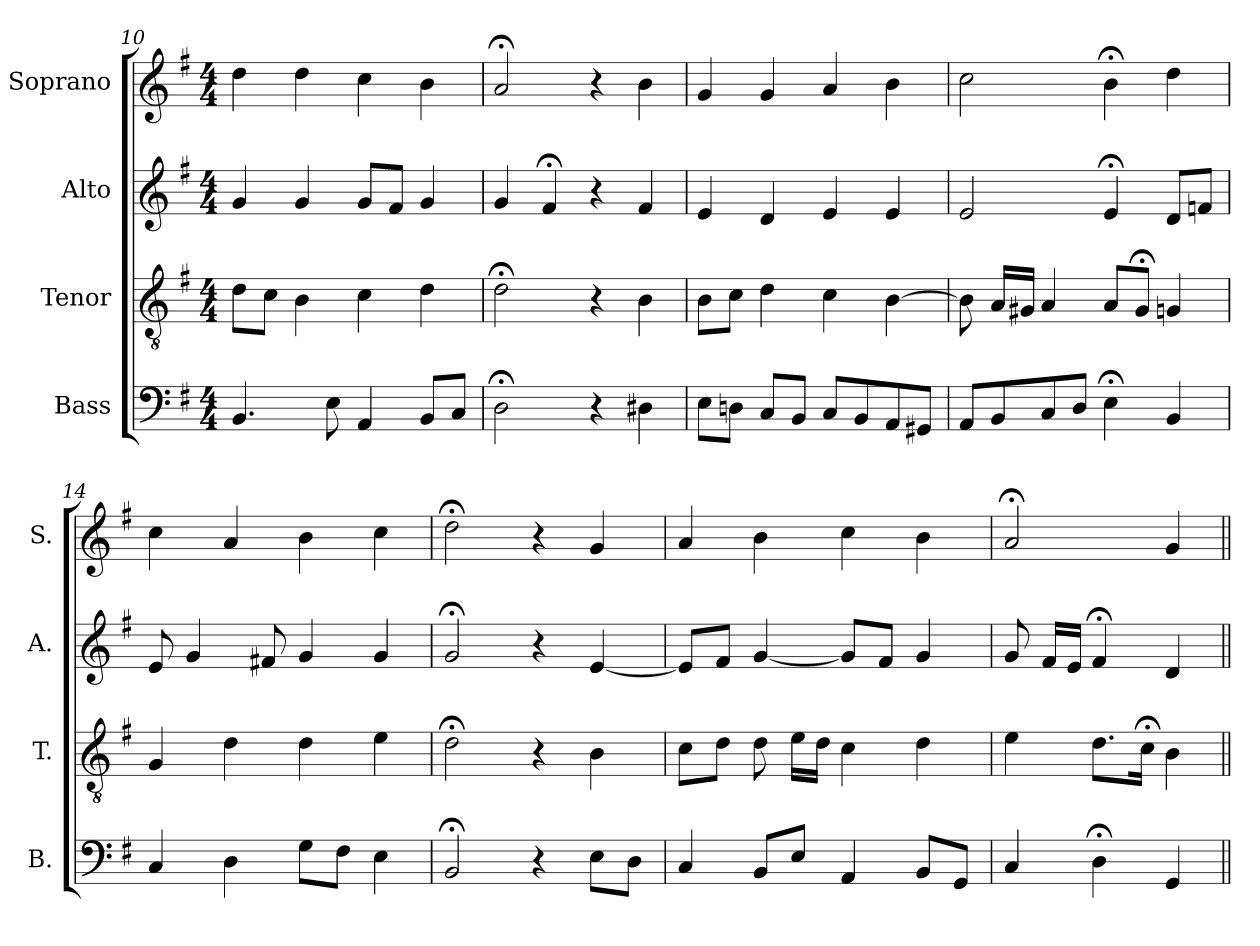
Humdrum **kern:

**kern	**kern	**kern	**kern
*part4	*part3	*part2	*part1
*staff4	*staff3	*staff2	*staff1
*I"Bass	*I"Tenor	*I"Alto	*I"Soprano
*I'B.	*I'T.	*I'A.	*I'S.
!!LO:PB:g=z
*clefF4	*clefGv2	*clefG2	*clefG2
*	*ITrd7c12	*	*
*k[f#]	*k[f#]	*k[f#]	*k[f#]
*G:	*G:	*G:	*G:
*M4/4	*M4/4	*M4/4	*M4/4
=10	=10	=10	=10
4.BB/	8D\L	4g/	4dd\
.	8C\J	.	.
.	4BB\	4g/	4dd\
8E\	.	.	.
4AA/	4C\	8g/L	4cc\
.	.	8f#/J	.
8BB/L	4D\	4g/	4b\
8C/J	.	.	.
=11	=11	=11	=11
2D;<\	2D;<\	4g/	2a;</
.	.	4f#;</	.
4r	4r	4r	4r
4D#X\	4BB\	4f#/	4b\
=12	=12	=12	=12
8E\L	8BB\L	4e/	4g/
8Dn\J	8C\J	.	.
8C/L	4D\	4d/	4g/
8BB/J	.	.	.
8C/L	4C\	4e/	4a/
8BB/	.	.	.
8AA/	[4BB\	4e/	4b\
8GG#X/J	.	.	.
=13	=13	=13	=13
8AA/L	8BB\]	2e/	2cc\
8BB/	16AA/LL	.	.
.	16GG#X/JJ	.	.
8C/	4AA/	.	.
8D/J	.	.	.
4E;<\	8AA/L	4e;</	4b;<\
.	8GG#;</J	.	.
4BB/	4GGn/	8d/L	4dd\
.	.	8fn/J	.
!!LO:LB:g=z
=14	=14	=14	=14
4C/	4GG/	8e/	4cc\
.	.	4g/	.
4D\	4D\	.	4a/
.	.	8f#X/	.
8G\L	4D\	4g/	4b\
8F#\J	.	.	.
4E\	4E\	4g/	4cc\
=15	=15	=15	=15
2BB;</	2D;<\	2g;</	2dd;<\
4r	4r	4r	4r
8E\L	4BB\	[4e/	4g/
8D\J	.	.	.
=16	=16	=16	=16
4C/	8C\L	8e/L]	4a/
.	8D\J	8f#/J	.
8BB/L	8D\	[4g/	4b\
8E/J	16E\LL	.	.
.	16D\JJ	.	.
4AA/	4C\	8g/L]	4cc\
.	.	8f#/J	.
8BB/L	4D\	4g/	4b\
8GG/J	.	.	.
=17	=17	=17	=17
4C/	4E\	8g/	2a;</
.	.	16f#/LL	.
.	.	16e/JJ	.
4D;<\	8.D\L	4f#;</	.
.	16C;<\Jk	.	.
4GG/	4BB\	4d/	4g/
=||	=||	=||	=||
*-	*-	*-	*-
